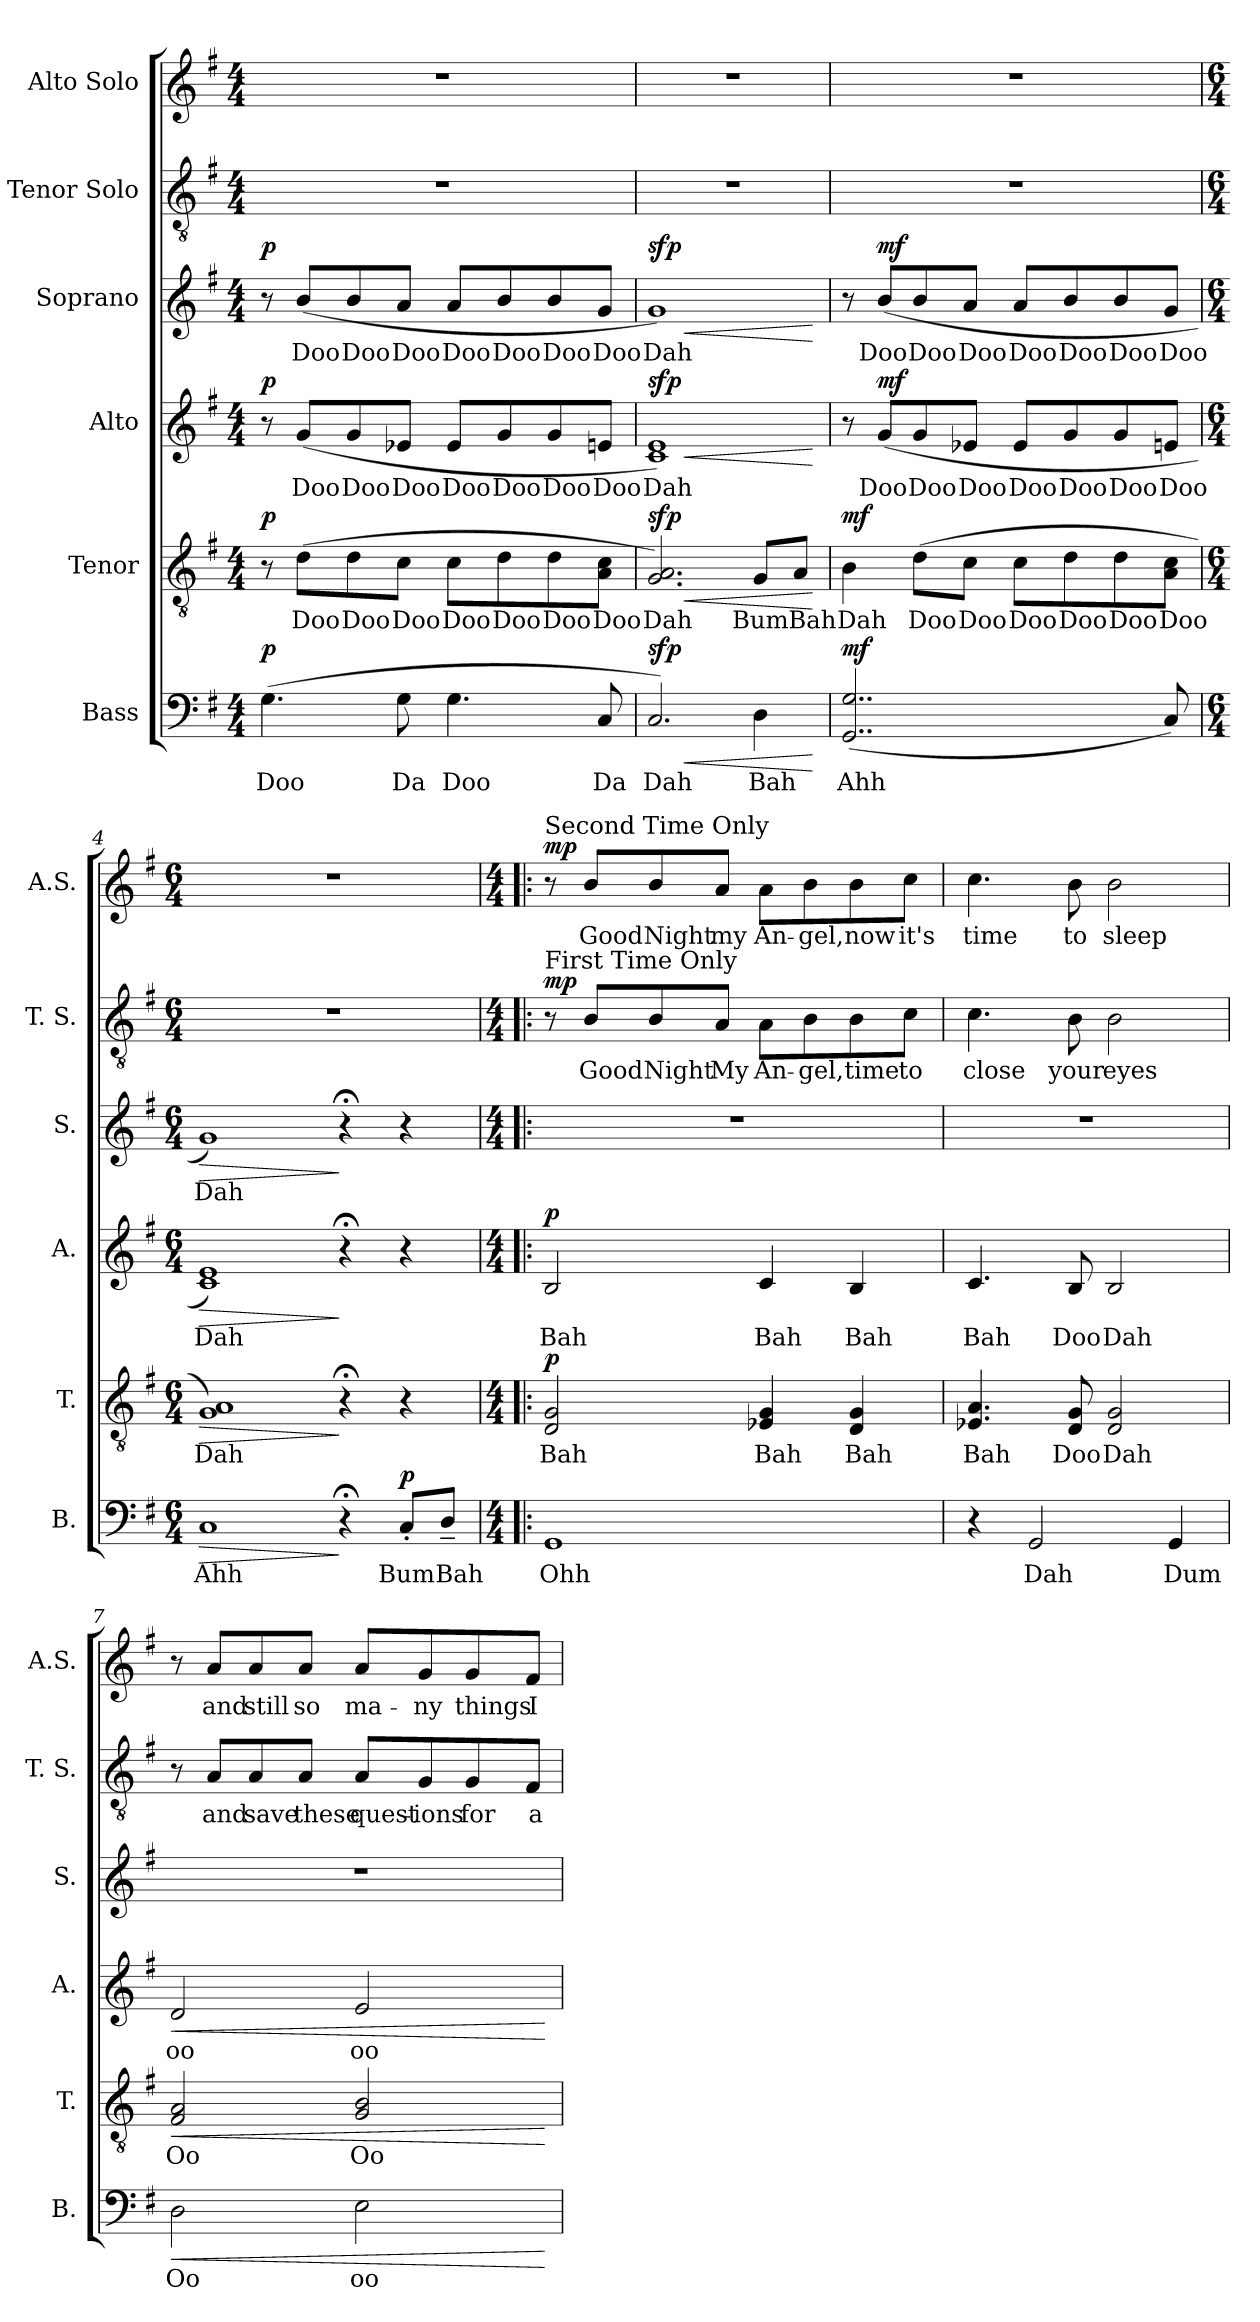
**kern	**text	**dynam	**kern	**text	**dynam	**kern	**text	**dynam	**kern	**text	**dynam	**kern	**text	**dynam	**kern	**text	**dynam
*part6	*part6	*part6	*part5	*part5	*part5	*part4	*part4	*part4	*part3	*part3	*part3	*part2	*part2	*part2	*part1	*part1	*part1
*staff6	*staff6	*staff6	*staff5	*staff5	*staff5	*staff4	*staff4	*staff4	*staff3	*staff3	*staff3	*staff2	*staff2	*staff2	*staff1	*staff1	*staff1
*I"Bass	*	*	*I"Tenor	*	*	*I"Alto	*	*	*I"Soprano	*	*	*I"Tenor Solo	*	*	*I"Alto Solo	*	*
*I'B.	*	*	*I'T.	*	*	*I'A.	*	*	*I'S.	*	*	*I'T. S.	*	*	*I'A.S.	*	*
*clefF4	*	*	*clefGv2	*	*	*clefG2	*	*	*clefG2	*	*	*clefGv2	*	*	*clefG2	*	*
*k[f#]	*	*	*k[f#]	*	*	*k[f#]	*	*	*k[f#]	*	*	*k[f#]	*	*	*k[f#]	*	*
*M4/4	*	*	*M4/4	*	*	*M4/4	*	*	*M4/4	*	*	*M4/4	*	*	*M4/4	*	*
*MM80	*	*	*MM80	*	*	*MM80	*	*	*MM80	*	*	*MM80	*	*	*MM80	*	*
=1	=1	=1	=1	=1	=1	=1	=1	=1	=1	=1	=1	=1	=1	=1	=1	=1	=1
!	!	!LO:DY:b	!	!	!LO:DY:b	!	!	!LO:DY:b	!	!	!LO:DY:b	!	!	!	!	!	!
(4.G\	Doo	p	8r	.	p	8r	.	p	8r	.	p	1r	.	.	1r	.	.
.	.	.	(8d\L	Doo	.	(8g/L	Doo	.	(8b/L	Doo	.	.	.	.	.	.	.
.	.	.	8d\	Doo	.	8g/	Doo	.	8b/	Doo	.	.	.	.	.	.	.
8G\	Da	.	8c\J	Doo	.	8e-X/J	Doo	.	8a/J	Doo	.	.	.	.	.	.	.
4.G\	Doo	.	8c\L	Doo	.	8e-/L	Doo	.	8a/L	Doo	.	.	.	.	.	.	.
.	.	.	8d\	Doo	.	8g/	Doo	.	8b/	Doo	.	.	.	.	.	.	.
.	.	.	8d\	Doo	.	8g/	Doo	.	8b/	Doo	.	.	.	.	.	.	.
8C/	Da	.	8A\ 8c\J	Doo	.	8en/J	Doo	.	8g/J	Doo	.	.	.	.	.	.	.
=2	=2	=2	=2	=2	=2	=2	=2	=2	=2	=2	=2	=2	=2	=2	=2	=2	=2
!	!	!LO:HP:b	!	!	!LO:HP:b	!	!	!LO:HP:b	!	!	!LO:HP:b	!	!	!	!	!	!
!	!	!LO:DY:n=1:b	!	!	!LO:DY:n=1:b	!	!	!LO:DY:n=1:b	!	!	!LO:DY:n=1:b	!	!	!	!	!	!
2.C/)	Dah	< sfp	2.G/ 2.A/)	Dah	< sfp	1c 1e)	Dah	< sfp	1g)	Dah	< sfp	1r	.	.	1r	.	.
4D\	Bah	.	8G/L	Bum	.	.	.	.	.	.	.	.	.	.	.	.	.
.	.	.	8A/J	Bah	.	.	.	.	.	.	.	.	.	.	.	.	.
.	.	[	.	.	[	.	.	[	.	.	[	.	.	.	.	.	.
!!LO:PB:g=z
=3	=3	=3	=3	=3	=3	=3	=3	=3	=3	=3	=3	=3	=3	=3	=3	=3	=3
!	!	!LO:DY:b	!	!	!LO:DY:b	!	!	!	!	!	!	!	!	!	!	!	!
(2..GG/ 2..G/	Ahh	mf	4B\	Dah	mf	8r	.	.	8r	.	.	1r	.	.	1r	.	.
!	!	!	!	!	!	!	!	!LO:DY:b	!	!	!LO:DY:b	!	!	!	!	!	!
.	.	.	.	.	.	(8g/L	Doo	mf	(8b/L	Doo	mf	.	.	.	.	.	.
.	.	.	(8d\L	Doo	.	8g/	Doo	.	8b/	Doo	.	.	.	.	.	.	.
.	.	.	8c\J	Doo	.	8e-X/J	Doo	.	8a/J	Doo	.	.	.	.	.	.	.
.	.	.	8c\L	Doo	.	8e-/L	Doo	.	8a/L	Doo	.	.	.	.	.	.	.
.	.	.	8d\	Doo	.	8g/	Doo	.	8b/	Doo	.	.	.	.	.	.	.
.	.	.	8d\	Doo	.	8g/	Doo	.	8b/	Doo	.	.	.	.	.	.	.
8C/)	.	.	8A\ 8c\J	Doo	.	8en/J	Doo	.	8g/J	Doo	.	.	.	.	.	.	.
=4	=4	=4	=4	=4	=4	=4	=4	=4	=4	=4	=4	=4	=4	=4	=4	=4	=4
*M6/4	*	*	*M6/4	*	*	*M6/4	*	*	*M6/4	*	*	*M6/4	*	*	*M6/4	*	*
!	!	!LO:HP:b	!	!	!LO:HP:b	!	!	!LO:HP:b	!	!	!LO:HP:b	!	!	!	!	!	!
1C	Ahh	>	1G 1A)	Dah	>	1c 1e)	Dah	>	1g)	Dah	>	1.r	.	.	1.r	.	.
4r;<	.	]	4r;<	.	]	4r;<	.	]	4r;<	.	]	.	.	.	.	.	.
!	!	!LO:DY:b	!	!	!	!	!	!	!	!	!	!	!	!	!	!	!
8C'/L	Bum	p	4r	.	.	4r	.	.	4r	.	.	.	.	.	.	.	.
8D~/J	Bah	.	.	.	.	.	.	.	.	.	.	.	.	.	.	.	.
!!LO:PB:g=z
=5!|:	=5!|:	=5!|:	=5!|:	=5!|:	=5!|:	=5!|:	=5!|:	=5!|:	=5!|:	=5!|:	=5!|:	=5!|:	=5!|:	=5!|:	=5!|:	=5!|:	=5!|:
*M4/4	*	*	*M4/4	*	*	*M4/4	*	*	*M4/4	*	*	*M4/4	*	*	*M4/4	*	*
!	!	!	!	!	!	!	!	!	!	!	!	!	!	!	!LO:TX:a:t=Second Time Only	!	!
!	!	!	!	!	!	!	!	!	!	!	!	!LO:TX:a:t=First Time Only	!	!	!	!	!
!	!	!	!	!	!LO:DY:b	!	!	!LO:DY:b	!	!	!	!	!	!LO:DY:b	!	!	!LO:DY:b
1GG	Ohh	.	2D/ 2G/	Bah	p	2B/	Bah	p	1r	.	.	8r	.	mp	8r	.	mp
.	.	.	.	.	.	.	.	.	.	.	.	8B/L	Good	.	8b/L	Good	.
.	.	.	.	.	.	.	.	.	.	.	.	8B/	Night	.	8b/	Night	.
.	.	.	.	.	.	.	.	.	.	.	.	8A/J	My	.	8a/J	my	.
.	.	.	4E-X/ 4G/	Bah	.	4c/	Bah	.	.	.	.	8A\L	An-	.	8a\L	An-	.
.	.	.	.	.	.	.	.	.	.	.	.	8B\	-gel,	.	8b\	-gel,	.
.	.	.	4D/ 4G/	Bah	.	4B/	Bah	.	.	.	.	8B\	time	.	8b\	now	.
.	.	.	.	.	.	.	.	.	.	.	.	8c\J	to	.	8cc\J	it's	.
=6	=6	=6	=6	=6	=6	=6	=6	=6	=6	=6	=6	=6	=6	=6	=6	=6	=6
4r	.	.	4.E-X/ 4.A/	Bah	.	4.c/	Bah	.	1r	.	.	4.c\	close	.	4.cc\	time	.
2GG/	Dah	.	.	.	.	.	.	.	.	.	.	.	.	.	.	.	.
.	.	.	8D/ 8G/	Doo	.	8B/	Doo	.	.	.	.	8B\	your	.	8b\	to	.
.	.	.	2D/ 2G/	Dah	.	2B/	Dah	.	.	.	.	2B\	eyes	.	2b\	sleep	.
4GG/	Dum	.	.	.	.	.	.	.	.	.	.	.	.	.	.	.	.
!!LO:PB:g=z
=7	=7	=7	=7	=7	=7	=7	=7	=7	=7	=7	=7	=7	=7	=7	=7	=7	=7
!	!	!LO:HP:b	!	!	!LO:HP:b	!	!	!LO:HP:b	!	!	!	!	!	!	!	!	!
2D\	Oo	<	2F#/ 2A/	Oo	<	2d/	oo	<	1r	.	.	8r	.	.	8r	.	.
.	.	.	.	.	.	.	.	.	.	.	.	8A/L	and	.	8a/L	and	.
.	.	.	.	.	.	.	.	.	.	.	.	8A/	save	.	8a/	still	.
.	.	.	.	.	.	.	.	.	.	.	.	8A/J	these	.	8a/J	so	.
2E\	oo	.	2G/ 2B/	Oo	.	2e/	oo	.	.	.	.	8A/L	quest-	.	8a/L	ma-	.
.	.	.	.	.	.	.	.	.	.	.	.	8G/	-ions	.	8g/	-ny	.
.	.	.	.	.	.	.	.	.	.	.	.	8G/	for	.	8g/	things	.
.	.	.	.	.	.	.	.	.	.	.	.	8F#/J	a-	.	8f#/J	I	.
.	.	[	.	.	[	.	.	[	.	.	.	.	.	.	.	.	.
=	=	=	=	=	=	=	=	=	=	=	=	=	=	=	=	=	=
*-	*-	*-	*-	*-	*-	*-	*-	*-	*-	*-	*-	*-	*-	*-	*-	*-	*-
